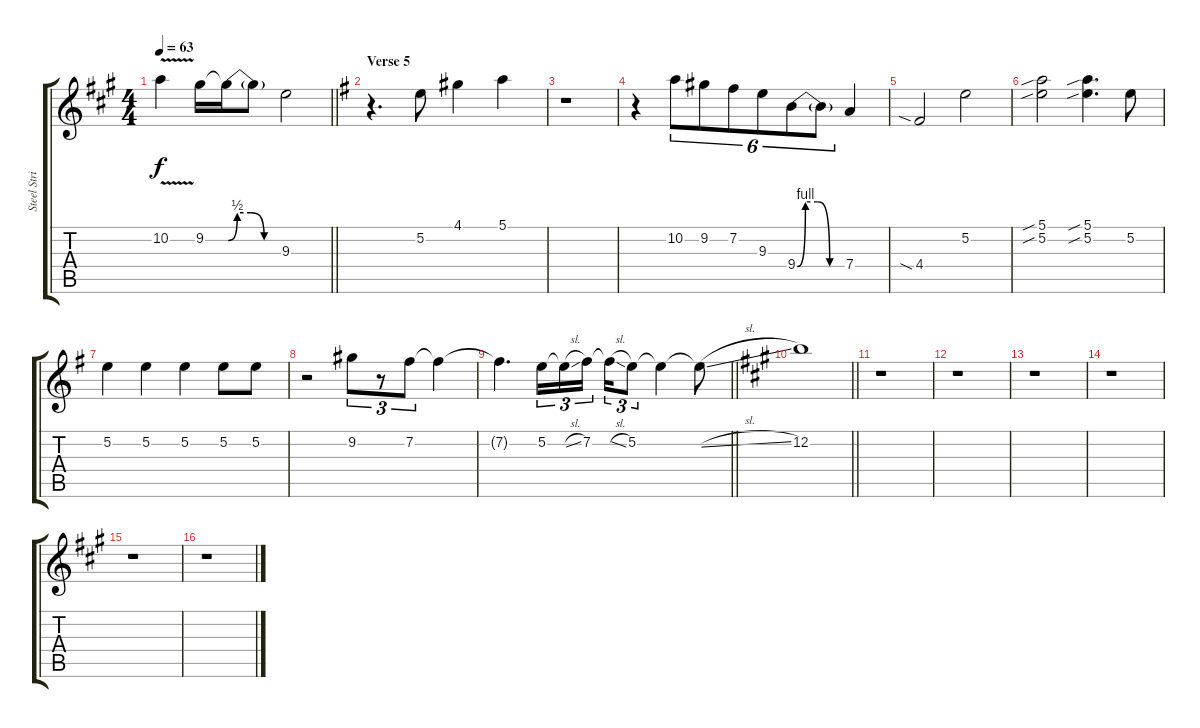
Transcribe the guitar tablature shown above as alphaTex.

\track ("Steel String Guitar" "Steel Stri") {instrument distortionguitar}
\staff {score tabs}
\tuning (E4 B3 G3 D3 A2 E2) {hide}
\ts (4 4)
\tempo 63
\clef g2
\barLineRight lightlight
\ks a
10.2{v}.4{dy f} 9.2.16 9.2{be (custom 0 0 10 2 25 2 40 0 60 0) t}.16 9.2{t}.8 9.3.2 |
\section ("" "Verse 5")
\ks g
r.4{d} 5.2.8 4.1.4 5.1.4 |
r.1 |
r.4 10.2.8{tu (6 4)} 9.2.8{tu (6 4)} 7.2.8{tu (6 4)} 9.3.8{tu (6 4)} 9.4{be (custom 0 0 10 4 25 4 40 0 60 0)}.8{tu (6 4)} 9.4{t}.8{tu (6 4)} 7.4.4 |
4.4{sia}.2 5.2.2 |
(5.1{sib} 5.2{sib}).2 (5.1{sib} 5.2{sib}).4{d} 5.2.8 |
5.2.4 5.2.4 5.2.4 5.2.8 5.2.8 |
r.2 9.2.8{tu (3 2)} r.8{tu (3 2)} 7.2.8{tu (3 2)} 7.2{t}.4 |
\barLineRight lightlight
7.2{t}.4{d} 5.2.16{tu (3 2)} 5.2{sl t}.16{tu (3 2)} 7.2.16{tu (3 2)} 7.2{sl t}.16{tu (3 2)} 5.2.8{tu (3 2)} 5.2{t}.4 5.2{sl t}.8 |
\barLineRight lightlight
\ks a
12.2.1 |
r.1 |
r.1 |
r.1 |
r.1 |
r.1 |
r.1
